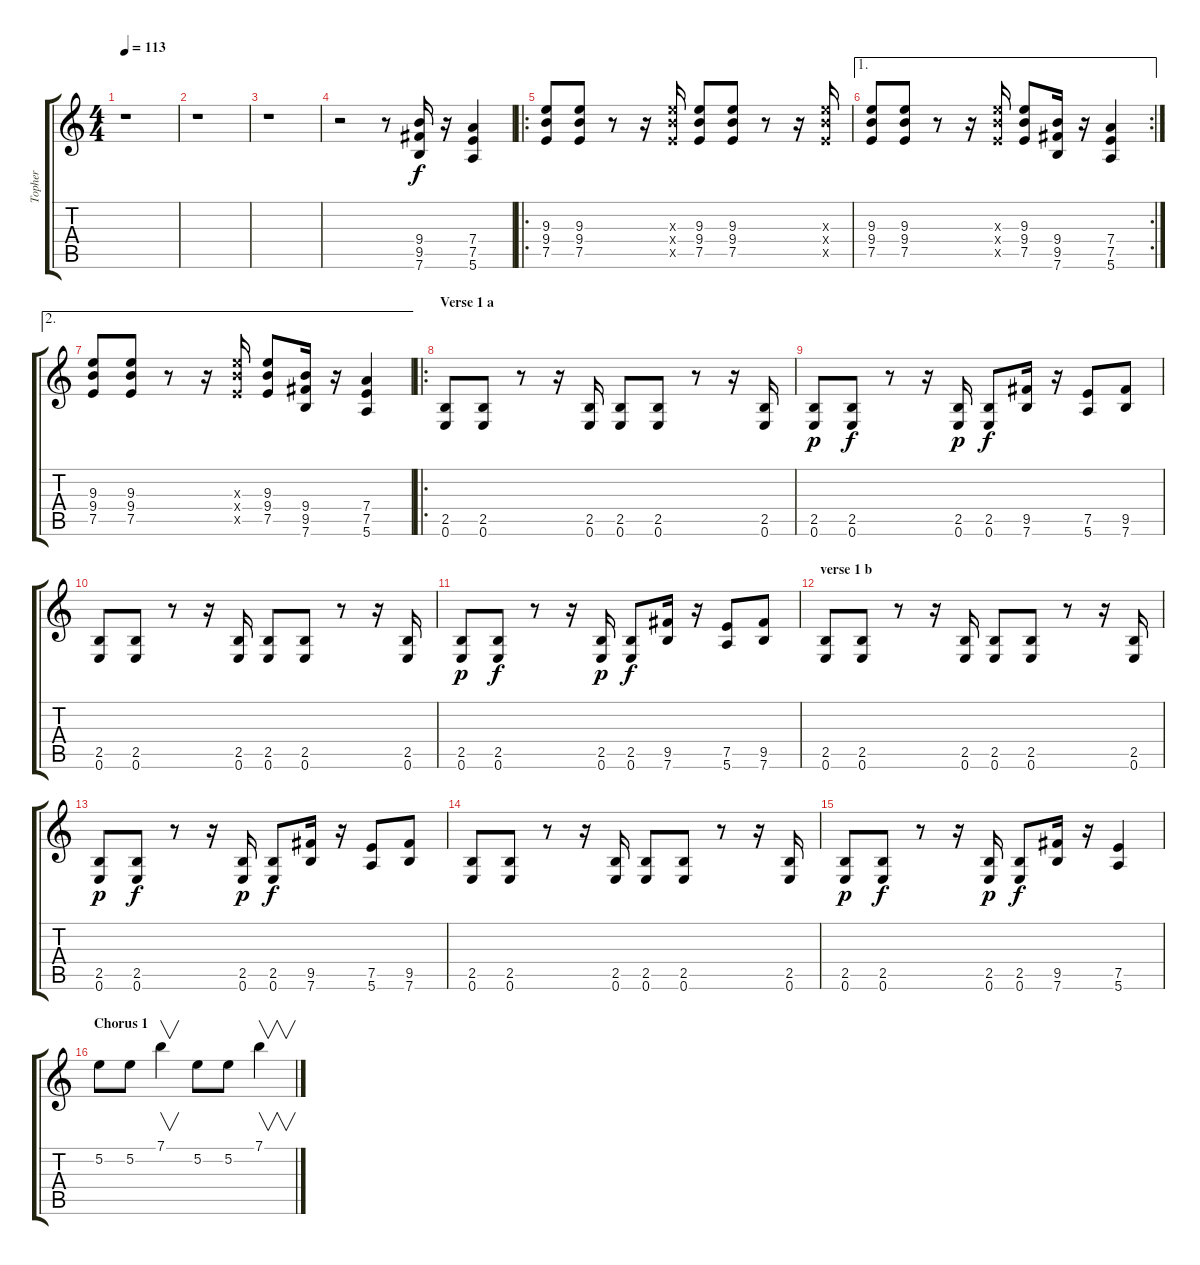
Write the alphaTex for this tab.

\track ("Topher" "Topher") {instrument distortionguitar}
\staff {score tabs}
\tuning (E4 B3 G3 D3 A2 E2) {hide}
\ts (4 4)
\tempo 113
\clef g2
\ks c
r.1{dy f instrument distortionguitar} |
r.1 |
r.1 |
r.2 r.8 (9.4 9.5 7.6).16 r.16 (7.4 7.5 5.6).4 |
\ro
(9.3 9.4 7.5).8 (9.3 9.4 7.5).8 r.8 r.16 (9.3{x} 9.4{x} 7.5{x}).16 (9.3 9.4 7.5).8 (9.3 9.4 7.5).8 r.8 r.16 (9.3{x} 9.4{x} 7.5{x}).16 |
\ae 1
\rc 2
(9.3 9.4 7.5).8 (9.3 9.4 7.5).8 r.8 r.16 (9.3{x} 9.4{x} 7.5{x}).16 (9.3 9.4 7.5).8 (9.4 9.5 7.6).16 r.16 (7.4 7.5 5.6).4 |
\ae 2
(9.3 9.4 7.5).8 (9.3 9.4 7.5).8 r.8 r.16 (9.3{x} 9.4{x} 7.5{x}).16 (9.3 9.4 7.5).8 (9.4 9.5 7.6).16 r.16 (7.4 7.5 5.6).4 |
\ro
\section ("" "Verse 1 a")
(2.5 0.6).8 (2.5 0.6).8 r.8 r.16 (2.5 0.6).16 (2.5 0.6).8 (2.5 0.6).8 r.8 r.16 (2.5 0.6).16 |
(2.5 0.6).8{dy p} (2.5 0.6).8{dy f} r.8 r.16 (2.5 0.6).16{dy p} (2.5 0.6).8{dy f} (9.5 7.6).16 r.16 (7.5 5.6).8 (9.5 7.6).8 |
(2.5 0.6).8 (2.5 0.6).8 r.8 r.16 (2.5 0.6).16 (2.5 0.6).8 (2.5 0.6).8 r.8 r.16 (2.5 0.6).16 |
(2.5 0.6).8{dy p} (2.5 0.6).8{dy f} r.8 r.16 (2.5 0.6).16{dy p} (2.5 0.6).8{dy f} (9.5 7.6).16 r.16 (7.5 5.6).8 (9.5 7.6).8 |
\section ("" "verse 1 b")
(2.5 0.6).8 (2.5 0.6).8 r.8 r.16 (2.5 0.6).16 (2.5 0.6).8 (2.5 0.6).8 r.8 r.16 (2.5 0.6).16 |
(2.5 0.6).8{dy p} (2.5 0.6).8{dy f} r.8 r.16 (2.5 0.6).16{dy p} (2.5 0.6).8{dy f} (9.5 7.6).16 r.16 (7.5 5.6).8 (9.5 7.6).8 |
(2.5 0.6).8 (2.5 0.6).8 r.8 r.16 (2.5 0.6).16 (2.5 0.6).8 (2.5 0.6).8 r.8 r.16 (2.5 0.6).16 |
(2.5 0.6).8{dy p} (2.5 0.6).8{dy f} r.8 r.16 (2.5 0.6).16{dy p} (2.5 0.6).8{dy f} (9.5 7.6).16 r.16 (7.5 5.6).4 |
\section ("" "Chorus 1")
5.2.8 5.2.8 7.1.4{v} 5.2.8 5.2.8 7.1.4{v}
